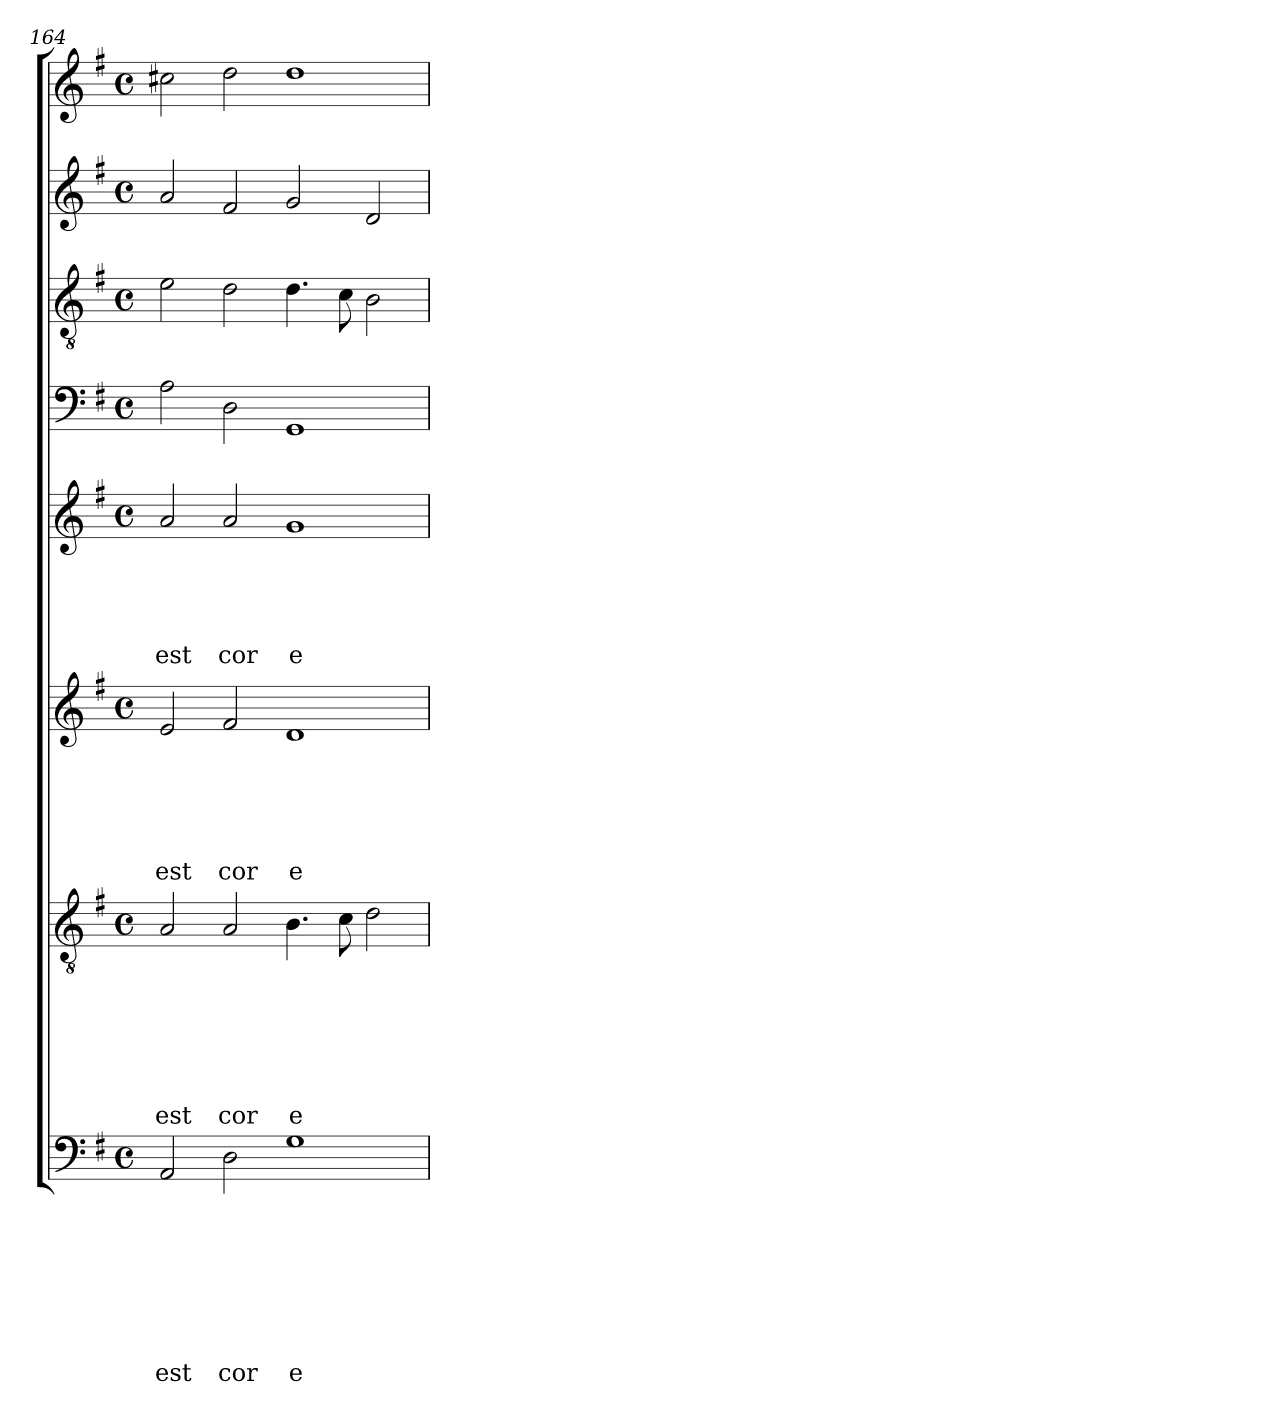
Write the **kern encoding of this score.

**kern	**text	**text	**text	**text	**text	**text	**text	**text	**kern	**text	**text	**text	**text	**text	**text	**text	**kern	**text	**text	**text	**text	**text	**text	**kern	**text	**text	**text	**text	**text	**kern	**kern	**kern	**kern
*part8	*part8	*part8	*part8	*part8	*part8	*part8	*part8	*part8	*part7	*part7	*part7	*part7	*part7	*part7	*part7	*part7	*part6	*part6	*part6	*part6	*part6	*part6	*part6	*part5	*part5	*part5	*part5	*part5	*part5	*part4	*part3	*part2	*part1
*staff8	*staff8	*staff8	*staff8	*staff8	*staff8	*staff8	*staff8	*staff8	*staff7	*staff7	*staff7	*staff7	*staff7	*staff7	*staff7	*staff7	*staff6	*staff6	*staff6	*staff6	*staff6	*staff6	*staff6	*staff5	*staff5	*staff5	*staff5	*staff5	*staff5	*staff4	*staff3	*staff2	*staff1
*clefF4	*	*	*	*	*	*	*	*	*clefGv2	*	*	*	*	*	*	*	*clefG2	*	*	*	*	*	*	*clefG2	*	*	*	*	*	*clefF4	*clefGv2	*clefG2	*clefG2
*k[f#]	*	*	*	*	*	*	*	*	*k[f#]	*	*	*	*	*	*	*	*k[f#]	*	*	*	*	*	*	*k[f#]	*	*	*	*	*	*k[f#]	*k[f#]	*k[f#]	*k[f#]
*G:	*	*	*	*	*	*	*	*	*G:	*	*	*	*	*	*	*	*G:	*	*	*	*	*	*	*G:	*	*	*	*	*	*G:	*G:	*G:	*G:
*M4/4	*	*	*	*	*	*	*	*	*M4/4	*	*	*	*	*	*	*	*M4/4	*	*	*	*	*	*	*M4/4	*	*	*	*	*	*M4/4	*M4/4	*M4/4	*M4/4
*met(c)	*	*	*	*	*	*	*	*	*met(c)	*	*	*	*	*	*	*	*met(c)	*	*	*	*	*	*	*met(c)	*	*	*	*	*	*met(c)	*met(c)	*met(c)	*met(c)
=164	=164	=164	=164	=164	=164	=164	=164	=164	=164	=164	=164	=164	=164	=164	=164	=164	=164	=164	=164	=164	=164	=164	=164	=164	=164	=164	=164	=164	=164	=164	=164	=164	=164
!	!	!	!	!	!	!	!	!LO:LY:b	!	!	!	!	!	!	!	!LO:LY:b	!	!	!	!	!	!	!LO:LY:b	!	!	!	!	!	!LO:LY:b	!	!	!	!
2AA/	.	.	.	.	.	.	.	est	2A/	.	.	.	.	.	.	est	2e/	.	.	.	.	.	est	2a/	.	.	.	.	est	2A\	2e\	2a/	2cc#X\
!	!	!	!	!	!	!	!	!LO:LY:b	!	!	!	!	!	!	!	!LO:LY:b	!	!	!	!	!	!	!LO:LY:b	!	!	!	!	!	!LO:LY:b	!	!	!	!
2D\	.	.	.	.	.	.	.	cor	2A/	.	.	.	.	.	.	cor	2f#/	.	.	.	.	.	cor	2a/	.	.	.	.	cor	2D\	2d\	2f#/	2dd\
!	!	!	!	!	!	!	!	!LO:LY:b	!	!	!	!	!	!	!	!LO:LY:b	!	!	!	!	!	!	!LO:LY:b	!	!	!	!	!	!LO:LY:b	!	!	!	!
1G	.	.	.	.	.	.	.	e-	4.B\	.	.	.	.	.	.	e	1d	.	.	.	.	.	e	1g	.	.	.	.	e	1GG	4.d\	2g/	1dd
.	.	.	.	.	.	.	.	.	8c\	.	.	.	.	.	.	.	.	.	.	.	.	.	.	.	.	.	.	.	.	.	8c\	.	.
.	.	.	.	.	.	.	.	.	2d\	.	.	.	.	.	.	.	.	.	.	.	.	.	.	.	.	.	.	.	.	.	2B\	2d/	.
=	=	=	=	=	=	=	=	=	=	=	=	=	=	=	=	=	=	=	=	=	=	=	=	=	=	=	=	=	=	=	=	=	=
*-	*-	*-	*-	*-	*-	*-	*-	*-	*-	*-	*-	*-	*-	*-	*-	*-	*-	*-	*-	*-	*-	*-	*-	*-	*-	*-	*-	*-	*-	*-	*-	*-	*-
